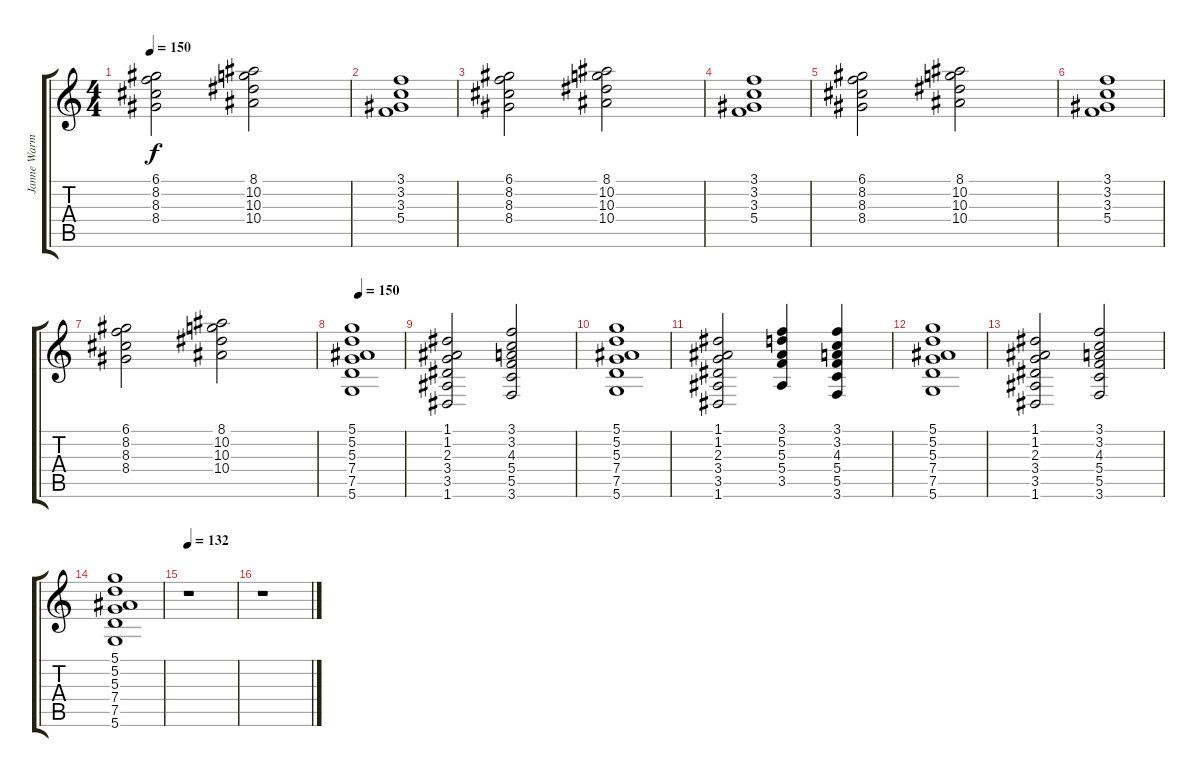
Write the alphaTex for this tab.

\track ("Janne Warman (Rhythm)" "Janne Warm") {instrument stringensemble1}
\staff {score tabs}
\tuning (D5 A4 F4 C4 G3 D3) {hide}
\ts (4 4)
\tempo 150
\clef g2
\ks c
(6.1 8.2 8.3 8.4).2{dy f} (8.1 10.2 10.3 10.4).2 |
(3.1 3.2 3.3 5.4).1 |
(6.1 8.2 8.3 8.4).2 (8.1 10.2 10.3 10.4).2 |
(3.1 3.2 3.3 5.4).1 |
(6.1 8.2 8.3 8.4).2 (8.1 10.2 10.3 10.4).2 |
(3.1 3.2 3.3 5.4).1 |
(6.1 8.2 8.3 8.4).2 (8.1 10.2 10.3 10.4).2 |
\tempo 150
(5.1 5.2 5.3 7.4 7.5 5.6).1 |
(1.1 1.2 2.3 3.4 3.5 1.6).2 (3.1 3.2 4.3 5.4 5.5 3.6).2 |
(5.1 5.2 5.3 7.4 7.5 5.6).1 |
(1.1 1.2 2.3 3.4 3.5 1.6).2 (3.1 5.2 5.3 5.4 3.5).4 (3.1 3.2 4.3 5.4 5.5 3.6).4 |
(5.1 5.2 5.3 7.4 7.5 5.6).1 |
(1.1 1.2 2.3 3.4 3.5 1.6).2 (3.1 3.2 4.3 5.4 5.5 3.6).2 |
(5.1 5.2 5.3 7.4 7.5 5.6).1 |
\tempo 140
\tempo 132
r.1 |
r.1
